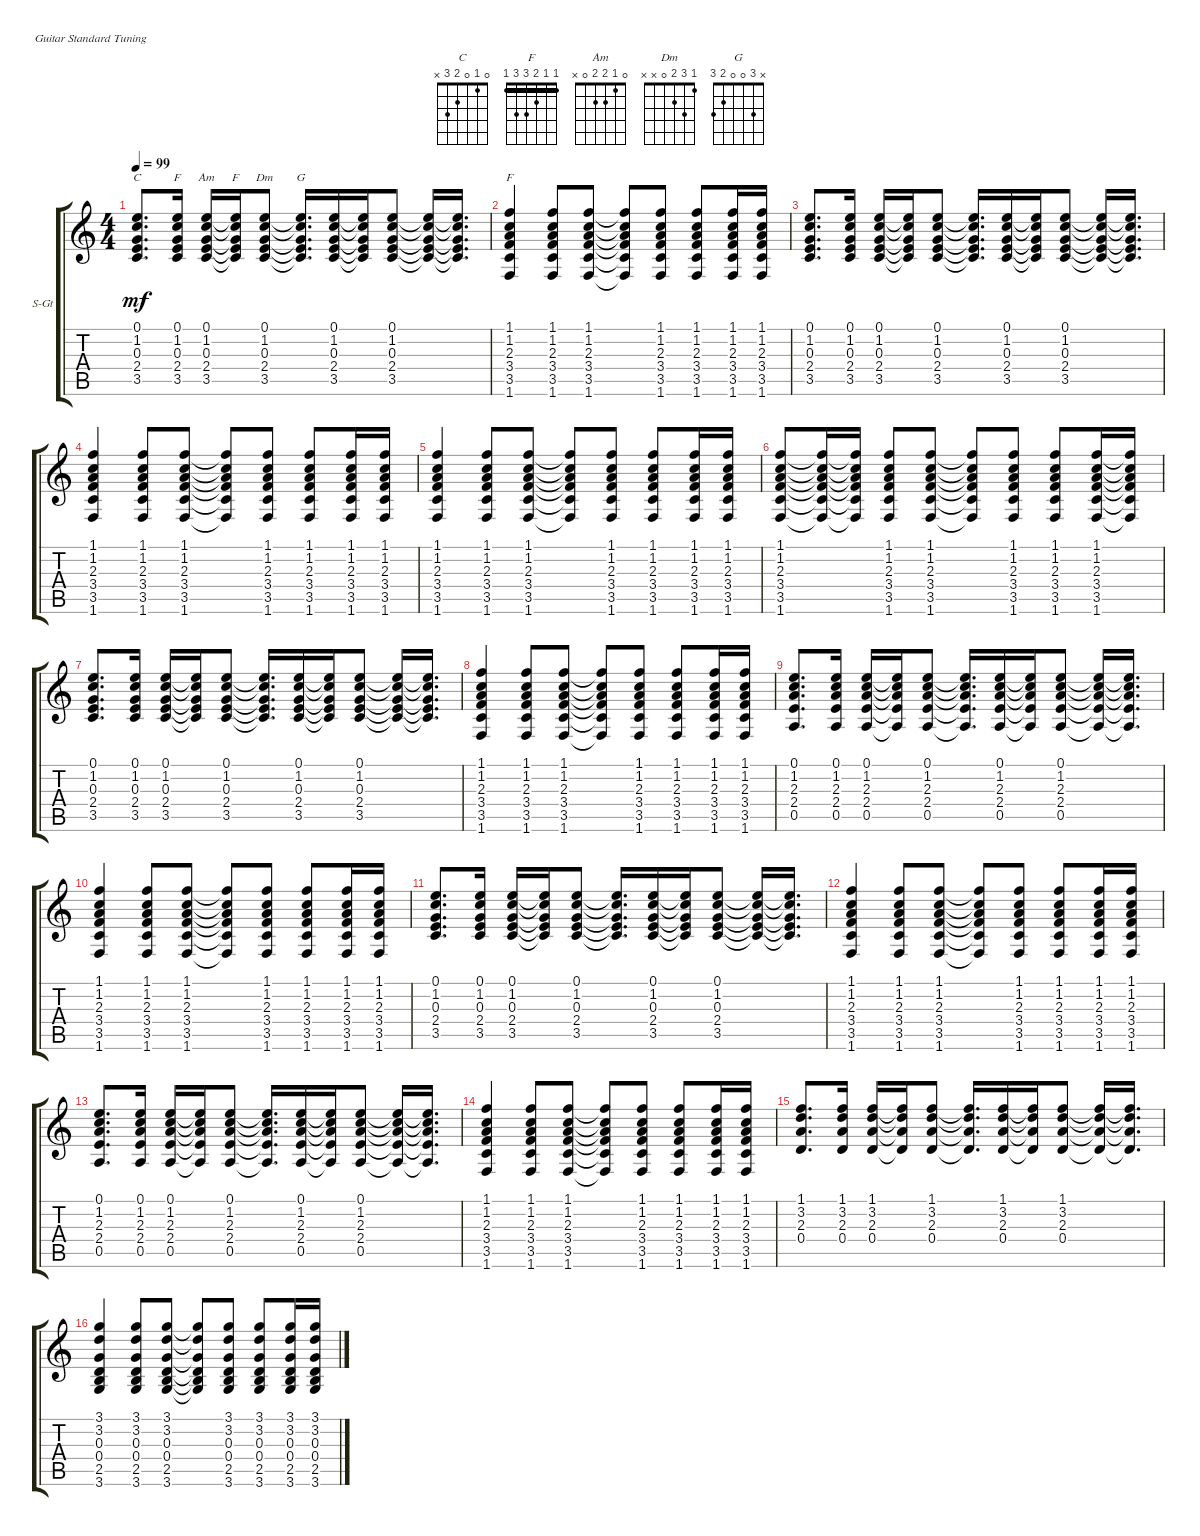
\defaultSystemsLayout 4
\bracketExtendMode groupsimilarinstruments
\firstSystemTrackNameOrientation horizontal
\otherSystemsTrackNameOrientation horizontal
\track ("Acoustic Guitar" "S-Gt") {instrument acousticguitarsteel}
\staff {score tabs}
\tuning (E4 B3 G3 D3 A2 E2)
\chord ("C" 0 1 0 2 3 x)
\chord ("F" 1 1 2 3 3 1) {barre (1 1)}
\chord ("Am" 0 1 2 2 0 x)
\chord ("Dm" 1 3 2 0 x x)
\chord ("G" x 3 0 0 2 3)
\ts (4 4)
\tempo 99
\clef g2
\ks c
(3.5 2.4 0.3 1.2 0.1).8{d ch "C" dy mf instrument acousticguitarsteel} (3.5 2.4 0.3 1.2 0.1).16{ch "F"} (3.5 2.4 0.3 1.2 0.1).16{ch "Am"} (3.5{t} 2.4{t} 0.3{t} 1.2{t} 0.1{t}).16{ch "F"} (3.5 2.4 0.3 1.2 0.1).8{ch "Dm"} (3.5{t} 2.4{t} 0.3{t} 1.2{t} 0.1{t}).16{d ch "G"} (3.5 2.4 0.3 1.2 0.1).16 (3.5{t} 2.4{t} 0.3{t} 1.2{t} 0.1{t}).16 (3.5 2.4 0.3 1.2 0.1).8 (3.5{t} 2.4{t} 0.3{t} 1.2{t} 0.1{t}).16 (3.5{t} 2.4{t} 0.3{t} 1.2{t} 0.1{t}).16{d} |
(1.6 3.5 3.4 2.3 1.2 1.1).4{ch "F"} (1.6 3.5 3.4 2.3 1.2 1.1).8 (1.6 3.5 3.4 2.3 1.2 1.1).8 (1.6{t} 3.5{t} 3.4{t} 2.3{t} 1.2{t} 1.1{t}).8 (1.6 3.5 3.4 2.3 1.2 1.1).8 (1.6 3.5 3.4 2.3 1.2 1.1).8 (1.6 3.5 3.4 2.3 1.2 1.1).16 (1.6 3.5 3.4 2.3 1.2 1.1).16 |
(3.5 2.4 0.3 1.2 0.1).8{d} (3.5 2.4 0.3 1.2 0.1).16 (3.5 2.4 0.3 1.2 0.1).16 (3.5{t} 2.4{t} 0.3{t} 1.2{t} 0.1{t}).16 (3.5 2.4 0.3 1.2 0.1).8 (3.5{t} 2.4{t} 0.3{t} 1.2{t} 0.1{t}).16{d} (3.5 2.4 0.3 1.2 0.1).16 (3.5{t} 2.4{t} 0.3{t} 1.2{t} 0.1{t}).16 (3.5 2.4 0.3 1.2 0.1).8 (3.5{t} 2.4{t} 0.3{t} 1.2{t} 0.1{t}).16 (3.5{t} 2.4{t} 0.3{t} 1.2{t} 0.1{t}).16{d} |
(1.6 3.5 3.4 2.3 1.2 1.1).4 (1.6 3.5 3.4 2.3 1.2 1.1).8 (1.6 3.5 3.4 2.3 1.2 1.1).8 (1.6{t} 3.5{t} 3.4{t} 2.3{t} 1.2{t} 1.1{t}).8 (1.6 3.5 3.4 2.3 1.2 1.1).8 (1.6 3.5 3.4 2.3 1.2 1.1).8 (1.6 3.5 3.4 2.3 1.2 1.1).16 (1.6 3.5 3.4 2.3 1.2 1.1).16 |
(1.6 3.5 3.4 2.3 1.2 1.1).4 (1.6 3.5 3.4 2.3 1.2 1.1).8 (1.6 3.5 3.4 2.3 1.2 1.1).8 (1.6{t} 3.5{t} 3.4{t} 2.3{t} 1.2{t} 1.1{t}).8 (1.6 3.5 3.4 2.3 1.2 1.1).8 (1.6 3.5 3.4 2.3 1.2 1.1).8 (1.6 3.5 3.4 2.3 1.2 1.1).16 (1.6 3.5 3.4 2.3 1.2 1.1).16 |
(1.6 3.5 3.4 2.3 1.2 1.1).8 (1.6{t} 3.5{t} 3.4{t} 2.3{t} 1.2{t} 1.1{t}).16 (1.6{t} 3.5{t} 3.4{t} 2.3{t} 1.2{t} 1.1{t}).16 (1.6 3.5 3.4 2.3 1.2 1.1).8 (1.6 3.5 3.4 2.3 1.2 1.1).8 (1.6{t} 3.5{t} 3.4{t} 2.3{t} 1.2{t} 1.1{t}).8 (1.6 3.5 3.4 2.3 1.2 1.1).8 (1.6 3.5 3.4 2.3 1.2 1.1).8 (1.6 3.5 3.4 2.3 1.2 1.1).16 (1.6{t} 3.5{t} 3.4{t} 2.3{t} 1.2{t} 1.1{t}).16 |
(3.5 2.4 0.3 1.2 0.1).8{d} (3.5 2.4 0.3 1.2 0.1).16 (3.5 2.4 0.3 1.2 0.1).16 (3.5{t} 2.4{t} 0.3{t} 1.2{t} 0.1{t}).16 (3.5 2.4 0.3 1.2 0.1).8 (3.5{t} 2.4{t} 0.3{t} 1.2{t} 0.1{t}).16{d} (3.5 2.4 0.3 1.2 0.1).16 (3.5{t} 2.4{t} 0.3{t} 1.2{t} 0.1{t}).16 (3.5 2.4 0.3 1.2 0.1).8 (3.5{t} 2.4{t} 0.3{t} 1.2{t} 0.1{t}).16 (3.5{t} 2.4{t} 0.3{t} 1.2{t} 0.1{t}).16{d} |
(1.6 3.5 3.4 2.3 1.2 1.1).4 (1.6 3.5 3.4 2.3 1.2 1.1).8 (1.6 3.5 3.4 2.3 1.2 1.1).8 (1.6{t} 3.5{t} 3.4{t} 2.3{t} 1.2{t} 1.1{t}).8 (1.6 3.5 3.4 2.3 1.2 1.1).8 (1.6 3.5 3.4 2.3 1.2 1.1).8 (1.6 3.5 3.4 2.3 1.2 1.1).16 (1.6 3.5 3.4 2.3 1.2 1.1).16 |
(0.5 2.4 2.3 1.2 0.1).8{d} (0.5 2.4 2.3 1.2 0.1).16 (0.5 2.4 2.3 1.2 0.1).16 (0.5{t} 2.4{t} 2.3{t} 1.2{t} 0.1{t}).16 (0.5 2.4 2.3 1.2 0.1).8 (0.5{t} 2.4{t} 2.3{t} 1.2{t} 0.1{t}).16{d} (0.5 2.4 2.3 1.2 0.1).16 (0.5{t} 2.4{t} 2.3{t} 1.2{t} 0.1{t}).16 (0.5 2.4 2.3 1.2 0.1).8 (0.5{t} 2.4{t} 2.3{t} 1.2{t} 0.1{t}).16 (0.5{t} 2.4{t} 2.3{t} 1.2{t} 0.1{t}).16{d} |
(1.6 3.5 3.4 2.3 1.2 1.1).4 (1.6 3.5 3.4 2.3 1.2 1.1).8 (1.6 3.5 3.4 2.3 1.2 1.1).8 (1.6{t} 3.5{t} 3.4{t} 2.3{t} 1.2{t} 1.1{t}).8 (1.6 3.5 3.4 2.3 1.2 1.1).8 (1.6 3.5 3.4 2.3 1.2 1.1).8 (1.6 3.5 3.4 2.3 1.2 1.1).16 (1.6 3.5 3.4 2.3 1.2 1.1).16 |
(3.5 2.4 0.3 1.2 0.1).8{d} (3.5 2.4 0.3 1.2 0.1).16 (3.5 2.4 0.3 1.2 0.1).16 (3.5{t} 2.4{t} 0.3{t} 1.2{t} 0.1{t}).16 (3.5 2.4 0.3 1.2 0.1).8 (3.5{t} 2.4{t} 0.3{t} 1.2{t} 0.1{t}).16{d} (3.5 2.4 0.3 1.2 0.1).16 (3.5{t} 2.4{t} 0.3{t} 1.2{t} 0.1{t}).16 (3.5 2.4 0.3 1.2 0.1).8 (3.5{t} 2.4{t} 0.3{t} 1.2{t} 0.1{t}).16 (3.5{t} 2.4{t} 0.3{t} 1.2{t} 0.1{t}).16{d} |
(1.6 3.5 3.4 2.3 1.2 1.1).4 (1.6 3.5 3.4 2.3 1.2 1.1).8 (1.6 3.5 3.4 2.3 1.2 1.1).8 (1.6{t} 3.5{t} 3.4{t} 2.3{t} 1.2{t} 1.1{t}).8 (1.6 3.5 3.4 2.3 1.2 1.1).8 (1.6 3.5 3.4 2.3 1.2 1.1).8 (1.6 3.5 3.4 2.3 1.2 1.1).16 (1.6 3.5 3.4 2.3 1.2 1.1).16 |
(0.5 2.4 2.3 1.2 0.1).8{d} (0.5 2.4 2.3 1.2 0.1).16 (0.5 2.4 2.3 1.2 0.1).16 (0.5{t} 2.4{t} 2.3{t} 1.2{t} 0.1{t}).16 (0.5 2.4 2.3 1.2 0.1).8 (0.5{t} 2.4{t} 2.3{t} 1.2{t} 0.1{t}).16{d} (0.5 2.4 2.3 1.2 0.1).16 (0.5{t} 2.4{t} 2.3{t} 1.2{t} 0.1{t}).16 (0.5 2.4 2.3 1.2 0.1).8 (0.5{t} 2.4{t} 2.3{t} 1.2{t} 0.1{t}).16 (0.5{t} 2.4{t} 2.3{t} 1.2{t} 0.1{t}).16{d} |
(1.6 3.5 3.4 2.3 1.2 1.1).4 (1.6 3.5 3.4 2.3 1.2 1.1).8 (1.6 3.5 3.4 2.3 1.2 1.1).8 (1.6{t} 3.5{t} 3.4{t} 2.3{t} 1.2{t} 1.1{t}).8 (1.6 3.5 3.4 2.3 1.2 1.1).8 (1.6 3.5 3.4 2.3 1.2 1.1).8 (1.6 3.5 3.4 2.3 1.2 1.1).16 (1.6 3.5 3.4 2.3 1.2 1.1).16 |
(0.4 2.3 3.2 1.1).8{d} (0.4 2.3 3.2 1.1).16 (0.4 2.3 3.2 1.1).16 (0.4{t} 2.3{t} 3.2{t} 1.1{t}).16 (0.4 2.3 3.2 1.1).8 (0.4{t} 2.3{t} 3.2{t} 1.1{t}).16{d} (0.4 2.3 3.2 1.1).16 (0.4{t} 2.3{t} 3.2{t} 1.1{t}).16 (0.4 2.3 3.2 1.1).8 (0.4{t} 2.3{t} 3.2{t} 1.1{t}).16 (0.4{t} 2.3{t} 3.2{t} 1.1{t}).16{d} |
(3.6 2.5 0.4 0.3 3.2 3.1).4 (3.6 2.5 0.4 0.3 3.2 3.1).8 (3.6 2.5 0.4 0.3 3.2 3.1).8 (3.6{t} 2.5{t} 0.4{t} 0.3{t} 3.2{t} 3.1{t}).8 (3.6 2.5 0.4 0.3 3.2 3.1).8 (3.6 2.5 0.4 0.3 3.2 3.1).8 (3.6 2.5 0.4 0.3 3.2 3.1).16 (3.6 2.5 0.4 0.3 3.2 3.1).16
